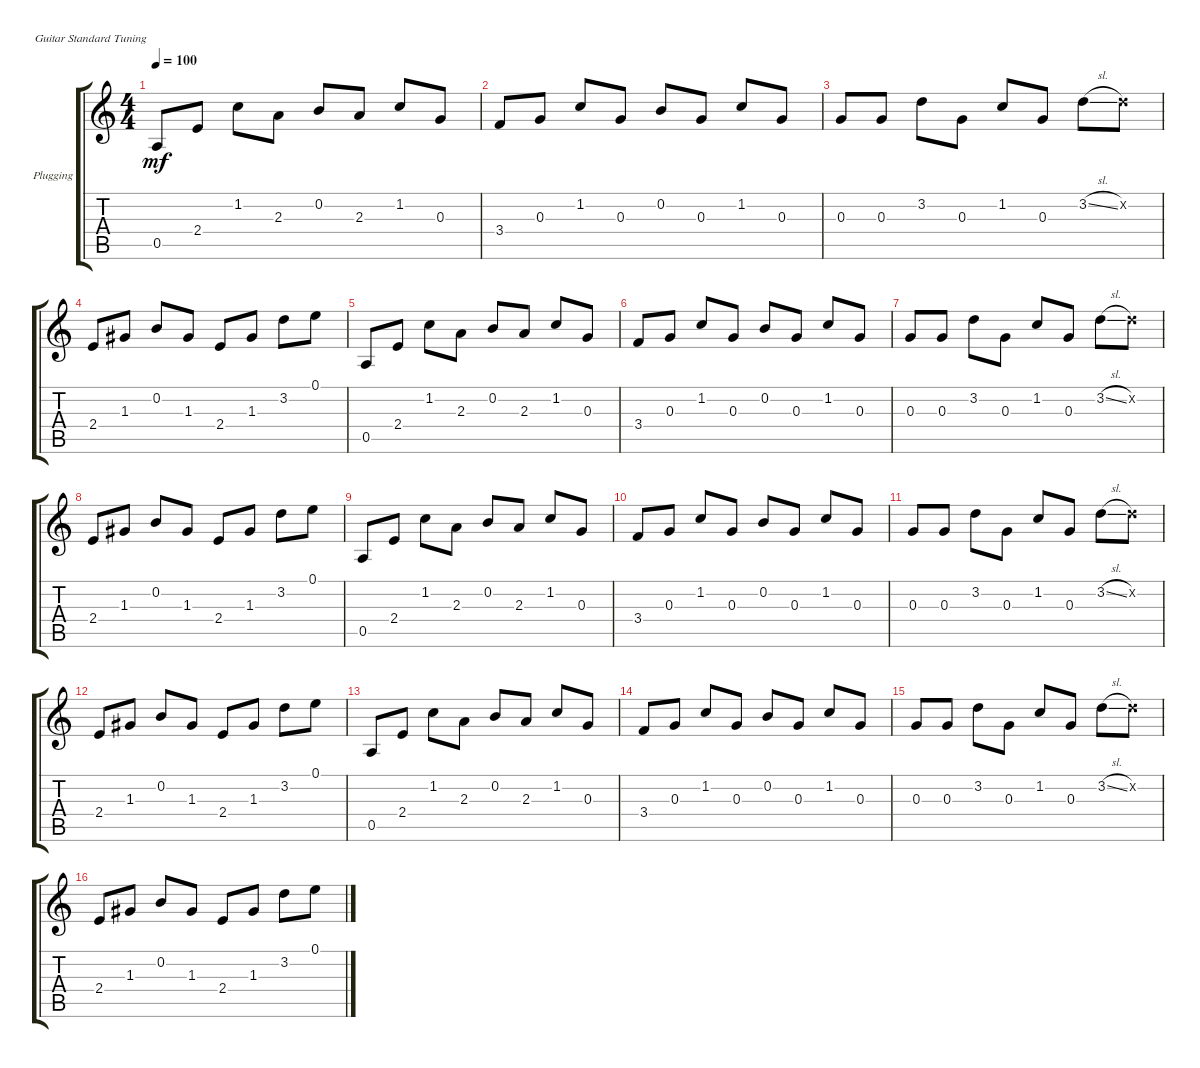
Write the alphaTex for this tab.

\defaultSystemsLayout 4
\bracketExtendMode groupsimilarinstruments
\firstSystemTrackNameOrientation horizontal
\otherSystemsTrackNameOrientation horizontal
\track ("Plugging" "Plugging") {instrument acousticguitarsteel}
\staff {score tabs}
\tuning (E4 B3 G3 D3 A2 E2)
\ts (4 4)
\tempo 100
\clef g2
\ks c
0.5.8{dy mf instrument acousticguitarsteel} 2.4.8 1.2.8 2.3.8 0.2.8 2.3.8 1.2.8 0.3.8 |
3.4.8 0.3.8 1.2.8 0.3.8 0.2.8 0.3.8 1.2.8 0.3.8 |
0.3.8 0.3.8 3.2.8 0.3.8 1.2.8 0.3.8 3.2{sl}.8 3.2{x}.8 |
2.4.8 1.3.8 0.2.8 1.3.8 2.4.8 1.3.8 3.2.8 0.1.8 |
0.5.8 2.4.8 1.2.8 2.3.8 0.2.8 2.3.8 1.2.8 0.3.8 |
3.4.8 0.3.8 1.2.8 0.3.8 0.2.8 0.3.8 1.2.8 0.3.8 |
0.3.8 0.3.8 3.2.8 0.3.8 1.2.8 0.3.8 3.2{sl}.8 3.2{x}.8 |
2.4.8 1.3.8 0.2.8 1.3.8 2.4.8 1.3.8 3.2.8 0.1.8 |
0.5.8 2.4.8 1.2.8 2.3.8 0.2.8 2.3.8 1.2.8 0.3.8 |
3.4.8 0.3.8 1.2.8 0.3.8 0.2.8 0.3.8 1.2.8 0.3.8 |
0.3.8 0.3.8 3.2.8 0.3.8 1.2.8 0.3.8 3.2{sl}.8 3.2{x}.8 |
2.4.8 1.3.8 0.2.8 1.3.8 2.4.8 1.3.8 3.2.8 0.1.8 |
0.5.8 2.4.8 1.2.8 2.3.8 0.2.8 2.3.8 1.2.8 0.3.8 |
3.4.8 0.3.8 1.2.8 0.3.8 0.2.8 0.3.8 1.2.8 0.3.8 |
0.3.8 0.3.8 3.2.8 0.3.8 1.2.8 0.3.8 3.2{sl}.8 3.2{x}.8 |
2.4.8 1.3.8 0.2.8 1.3.8 2.4.8 1.3.8 3.2.8 0.1.8
